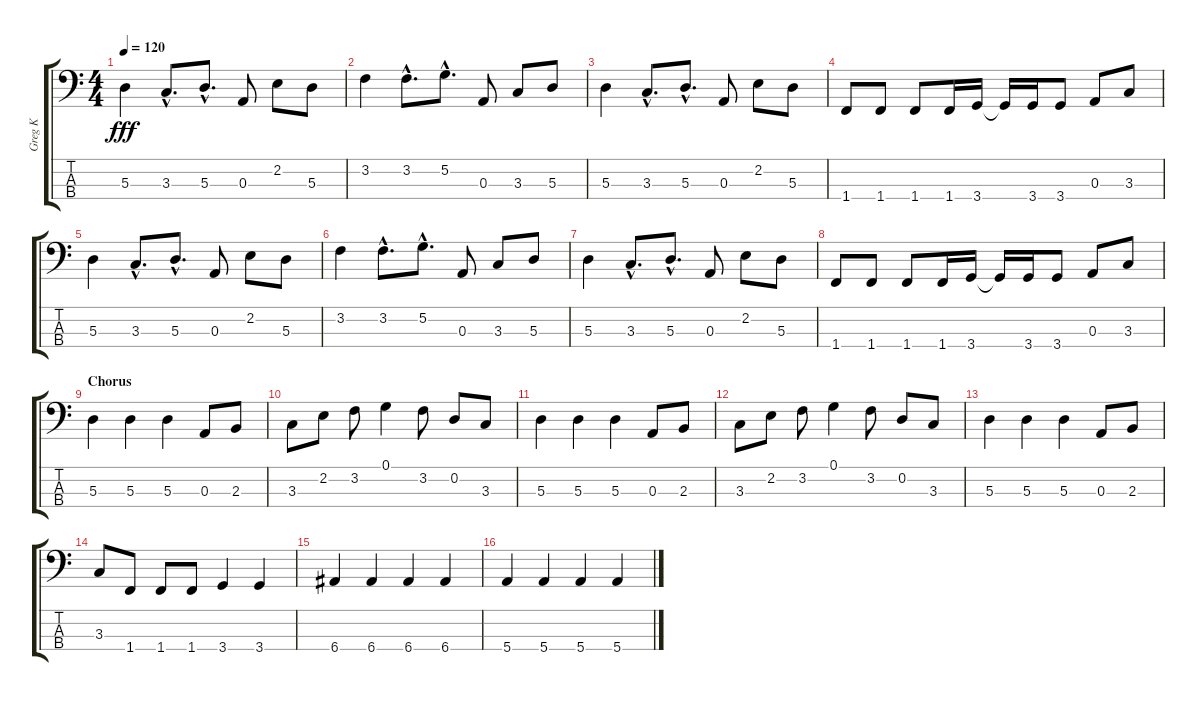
\track ("Greg K" "Greg K") {instrument electricbasspick}
\staff {score tabs}
\tuning (G2 D2 A1 E1) {hide}
\ts (4 4)
\tempo 120
\clef f4
\ks c
5.3.4{dy fff} 3.3{hac}.8{d} 5.3{hac}.8{d} 0.3.8 2.2.8 5.3.8 |
3.2.4 3.2{hac}.8{d} 5.2{hac}.8{d} 0.3.8 3.3.8 5.3.8 |
5.3.4 3.3{hac}.8{d} 5.3{hac}.8{d} 0.3.8 2.2.8 5.3.8 |
1.4.8 1.4.8 1.4.8 1.4.16 3.4.16 3.4{t}.16 3.4.16 3.4.8 0.3.8 3.3.8 |
5.3.4 3.3{hac}.8{d} 5.3{hac}.8{d} 0.3.8 2.2.8 5.3.8 |
3.2.4 3.2{hac}.8{d} 5.2{hac}.8{d} 0.3.8 3.3.8 5.3.8 |
5.3.4 3.3{hac}.8{d} 5.3{hac}.8{d} 0.3.8 2.2.8 5.3.8 |
1.4.8 1.4.8 1.4.8 1.4.16 3.4.16 3.4{t}.16 3.4.16 3.4.8 0.3.8 3.3.8 |
\section ("" "Chorus")
5.3.4 5.3.4 5.3.4 0.3.8 2.3.8 |
3.3.8 2.2.8 3.2.8 0.1.4 3.2.8 0.2.8 3.3.8 |
5.3.4 5.3.4 5.3.4 0.3.8 2.3.8 |
3.3.8 2.2.8 3.2.8 0.1.4 3.2.8 0.2.8 3.3.8 |
5.3.4 5.3.4 5.3.4 0.3.8 2.3.8 |
3.3.8 1.4.8 1.4.8 1.4.8 3.4.4 3.4.4 |
6.4.4 6.4.4 6.4.4 6.4.4 |
5.4.4 5.4.4 5.4.4 5.4.4
